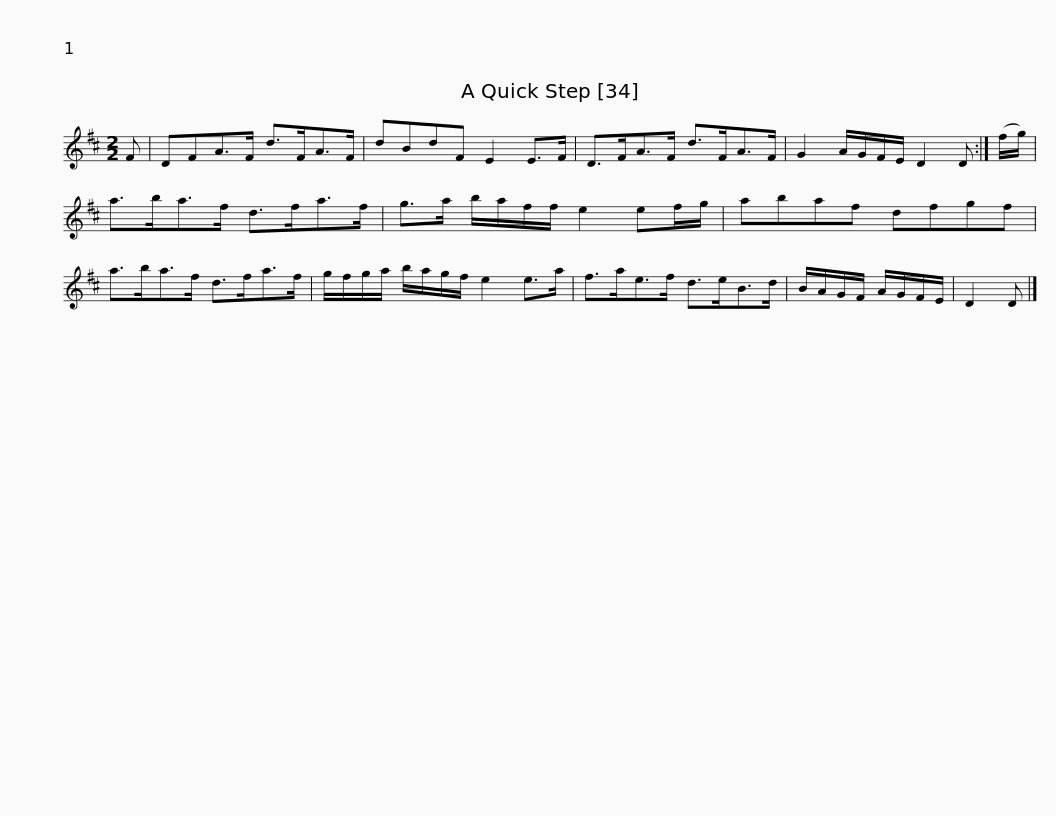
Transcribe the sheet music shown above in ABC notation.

X:1
L:1/8
M:2/2
I:linebreak $
K:D
V:1 treble
V:1
 F | DFA>F d>FA>F | dBdF E2 E>F | D>FA>F d>FA>F | G2 A/G/F/E/ D2 D :| %5
 (f/g/) |$ a>ba>f d>fa>f | g>a b/a/f/f/ e2 ef/g/ | abaf dfgf | a>ba>f d>fa>f |$ %10
 g/f/g/a/ b/a/g/f/ e2 e>a | f>ae>f d>eB>d | B/A/G/F/ A/G/F/E/ | D2 D |] %14
